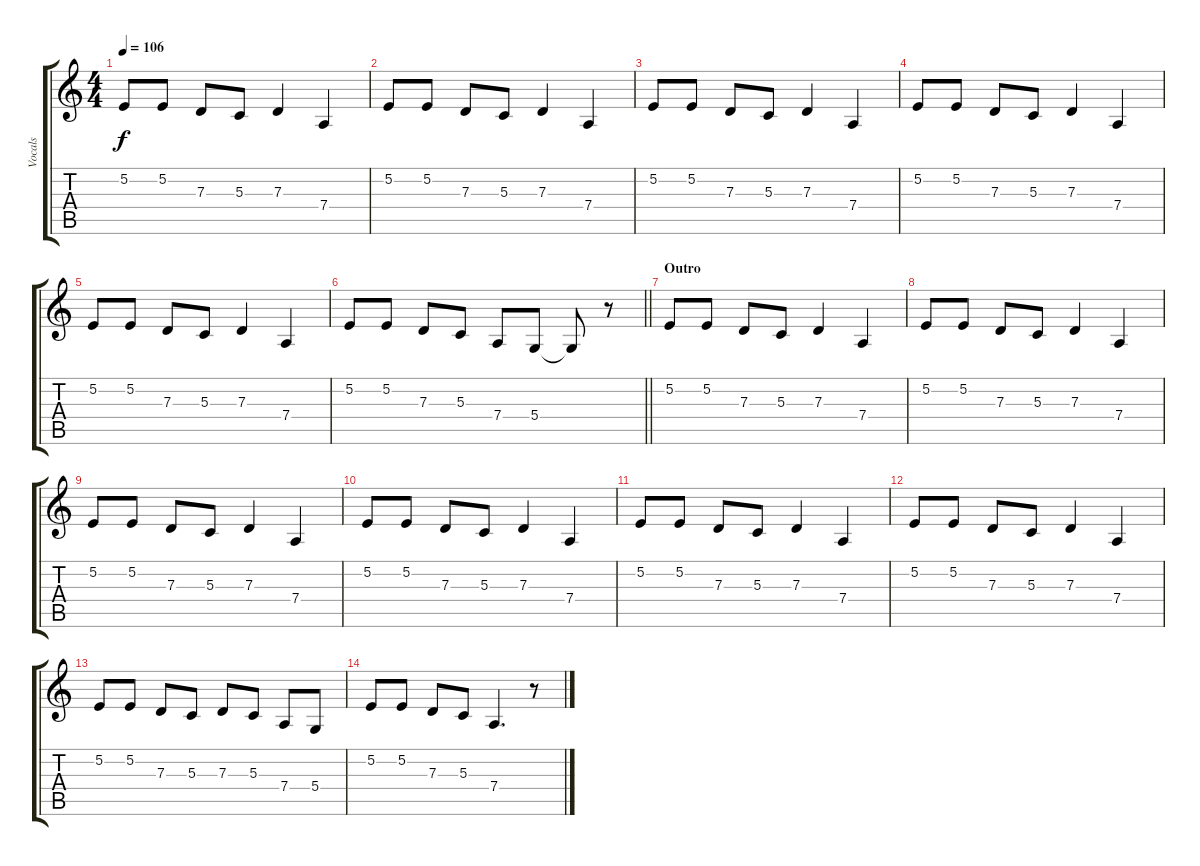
\track ("Vocals" "Vocals") {instrument altosax}
\staff {score tabs}
\tuning (E4 B3 G3 D3 A2 E2) {hide}
\ts (4 4)
\tempo 106
\clef g2
\ks c
5.2.8{dy f} 5.2.8 7.3.8 5.3.8 7.3.4 7.4.4 |
5.2.8 5.2.8 7.3.8 5.3.8 7.3.4 7.4.4 |
5.2.8 5.2.8 7.3.8 5.3.8 7.3.4 7.4.4 |
5.2.8 5.2.8 7.3.8 5.3.8 7.3.4 7.4.4 |
5.2.8 5.2.8 7.3.8 5.3.8 7.3.4 7.4.4 |
\barLineRight lightlight
5.2.8 5.2.8 7.3.8 5.3.8 7.4.8 5.4.8 5.4{t}.8 r.8 |
\section ("" "Outro")
5.2.8 5.2.8 7.3.8 5.3.8 7.3.4 7.4.4 |
5.2.8 5.2.8 7.3.8 5.3.8 7.3.4 7.4.4 |
5.2.8 5.2.8 7.3.8 5.3.8 7.3.4 7.4.4 |
5.2.8 5.2.8 7.3.8 5.3.8 7.3.4 7.4.4 |
5.2.8 5.2.8 7.3.8 5.3.8 7.3.4 7.4.4 |
5.2.8 5.2.8 7.3.8 5.3.8 7.3.4 7.4.4 |
5.2.8 5.2.8 7.3.8 5.3.8 7.3.8 5.3.8 7.4.8 5.4.8 |
5.2.8 5.2.8 7.3.8 5.3.8 7.4.4{d} r.8
